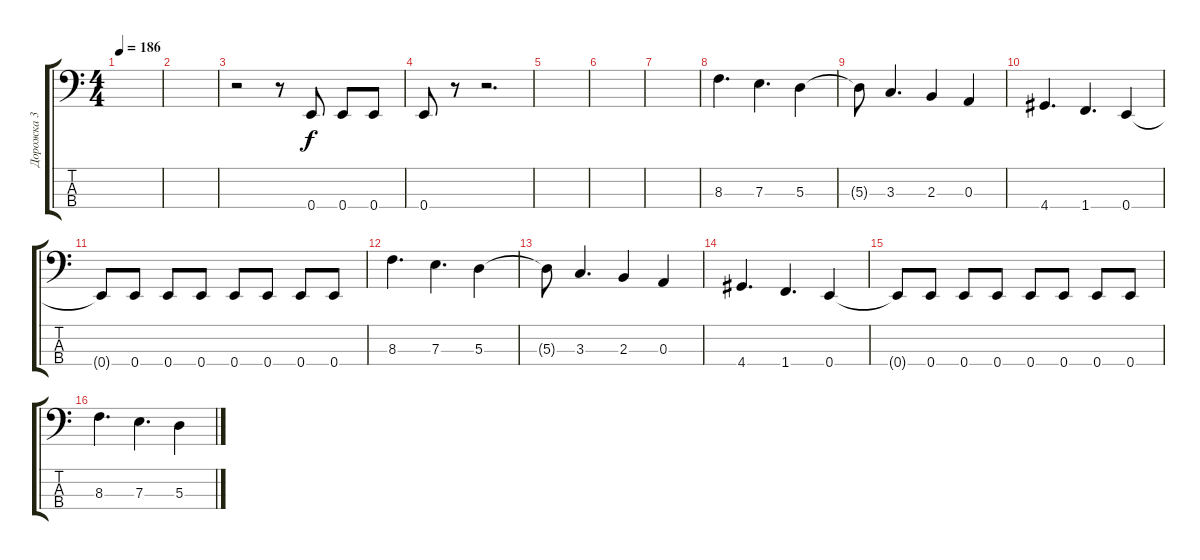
\track ("Дорожка 3" "Дорожка 3") {instrument electricbasspick}
\staff {score tabs}
\tuning (G2 D2 A1 E1) {hide}
\ts (4 4)
\tempo 186
\clef f4
\ks c
|
|
r.2 r.8 0.4.8 0.4.8 0.4.8 |
0.4.8 r.8 r.2{d} |
|
|
|
8.3.4{d} 7.3.4{d} 5.3.4 |
5.3{t}.8 3.3.4{d} 2.3.4 0.3.4 |
4.4.4{d} 1.4.4{d} 0.4.4 |
0.4{t}.8 0.4.8 0.4.8 0.4.8 0.4.8 0.4.8 0.4.8 0.4.8 |
8.3.4{d} 7.3.4{d} 5.3.4 |
5.3{t}.8 3.3.4{d} 2.3.4 0.3.4 |
4.4.4{d} 1.4.4{d} 0.4.4 |
0.4{t}.8 0.4.8 0.4.8 0.4.8 0.4.8 0.4.8 0.4.8 0.4.8 |
8.3.4{d} 7.3.4{d} 5.3.4
